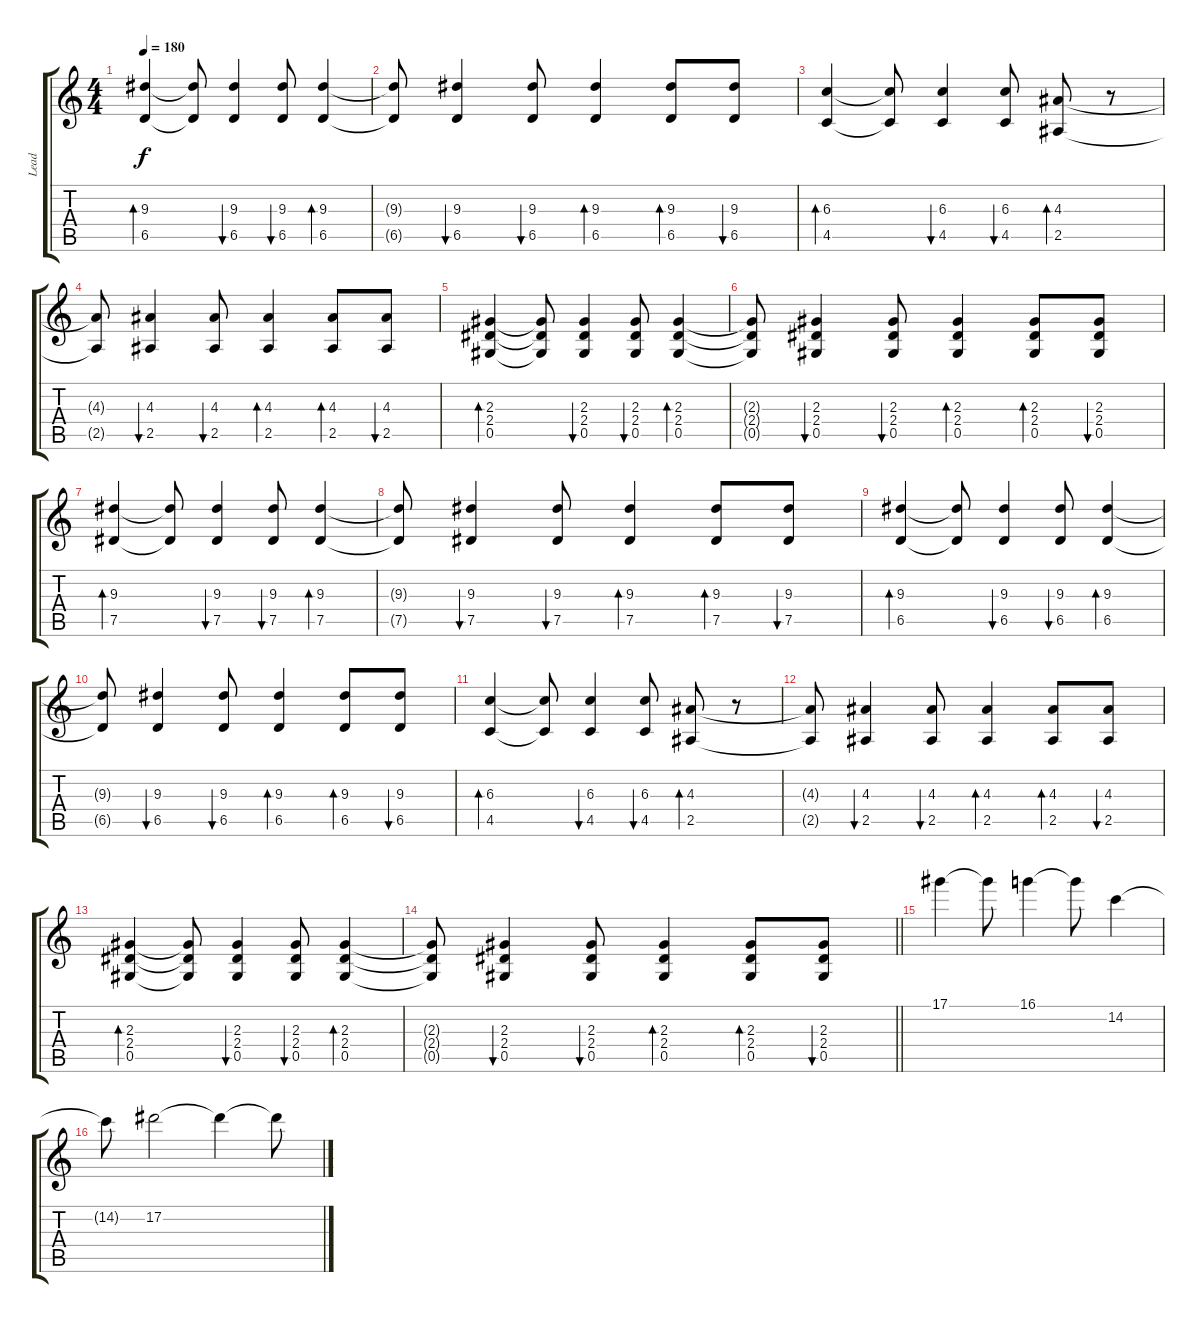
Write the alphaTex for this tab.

\track ("Lead" "Lead") {instrument distortionguitar}
\staff {score tabs}
\tuning (Eb4 Bb3 Gb3 Db3 Ab2 Eb2) {hide}
\ts (4 4)
\tempo 180
\clef g2
\ks c
(9.3 6.5).4{bd 60 dy f} (9.3{t} 6.5{t}).8 (9.3 6.5).4{bu 60} (9.3 6.5).8{bu 60} (9.3 6.5).4{bd 60} |
(9.3{t} 6.5{t}).8 (9.3 6.5).4{bu 60} (9.3 6.5).8{bu 60} (9.3 6.5).4{bd 60} (9.3 6.5).8{bd 60} (9.3 6.5).8{bu 60} |
(6.3 4.5).4{bd 60} (6.3{t} 4.5{t}).8 (6.3 4.5).4{bu 60} (6.3 4.5).8{bu 60} (4.3 2.5).8{bd 60} r.8 |
(4.3{t} 2.5{t}).8 (4.3 2.5).4{bu 60} (4.3 2.5).8{bu 60} (4.3 2.5).4{bd 60} (4.3 2.5).8{bd 60} (4.3 2.5).8{bu 60} |
(2.3 2.4 0.5).4{bd 60} (2.3{t} 2.4{t} 0.5{t}).8 (2.3 2.4 0.5).4{bu 60} (2.3 2.4 0.5).8{bu 60} (2.3 2.4 0.5).4{bd 60} |
(2.3{t} 2.4{t} 0.5{t}).8 (2.3 2.4 0.5).4{bu 60} (2.3 2.4 0.5).8{bu 60} (2.3 2.4 0.5).4{bd 60} (2.3 2.4 0.5).8{bd 60} (2.3 2.4 0.5).8{bu 60} |
(9.3 7.5).4{bd 60} (9.3{t} 7.5{t}).8 (9.3 7.5).4{bu 60} (9.3 7.5).8{bu 60} (9.3 7.5).4{bd 60} |
(9.3{t} 7.5{t}).8 (9.3 7.5).4{bu 60} (9.3 7.5).8{bu 60} (9.3 7.5).4{bd 60} (9.3 7.5).8{bd 60} (9.3 7.5).8{bu 60} |
(9.3 6.5).4{bd 60} (9.3{t} 6.5{t}).8 (9.3 6.5).4{bu 60} (9.3 6.5).8{bu 60} (9.3 6.5).4{bd 60} |
(9.3{t} 6.5{t}).8 (9.3 6.5).4{bu 60} (9.3 6.5).8{bu 60} (9.3 6.5).4{bd 60} (9.3 6.5).8{bd 60} (9.3 6.5).8{bu 60} |
(6.3 4.5).4{bd 60} (6.3{t} 4.5{t}).8 (6.3 4.5).4{bu 60} (6.3 4.5).8{bu 60} (4.3 2.5).8{bd 60} r.8 |
(4.3{t} 2.5{t}).8 (4.3 2.5).4{bu 60} (4.3 2.5).8{bu 60} (4.3 2.5).4{bd 60} (4.3 2.5).8{bd 60} (4.3 2.5).8{bu 60} |
(2.3 2.4 0.5).4{bd 60} (2.3{t} 2.4{t} 0.5{t}).8 (2.3 2.4 0.5).4{bu 60} (2.3 2.4 0.5).8{bu 60} (2.3 2.4 0.5).4{bd 60} |
\barLineRight lightlight
(2.3{t} 2.4{t} 0.5{t}).8 (2.3 2.4 0.5).4{bu 60} (2.3 2.4 0.5).8{bu 60} (2.3 2.4 0.5).4{bd 60} (2.3 2.4 0.5).8{bd 60} (2.3 2.4 0.5).8{bu 60} |
17.1.4 17.1{t}.8 16.1.4 16.1{t}.8 14.2.4 |
14.2{t}.8 17.2.2 17.2{t}.4 17.2{t}.8
